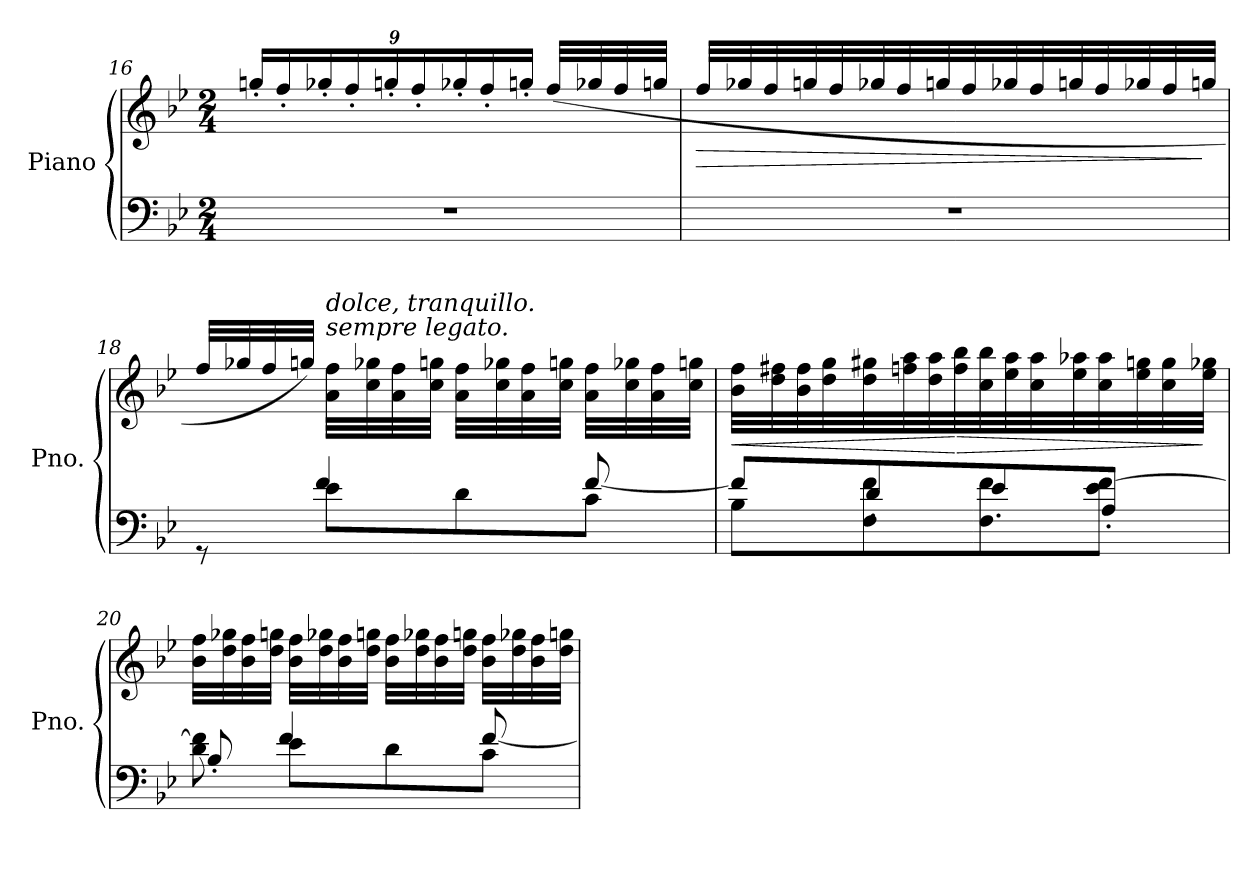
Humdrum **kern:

**kern	**kern	**dynam
*part1	*part1	*part1
*staff2	*staff1	*staff1/2
*I"Piano	*	*
*I'Pno.	*	*
!!LO:PB:g=z
*clefF4	*clefG2	*
*k[b-e-]	*k[b-e-]	*
*M2/4	*M2/4	*
*	*Xbrackettup	*
=16	=16	=16
2r	24ggn'/LL	.
.	24ff'/	.
.	24gg-X'/	.
.	24ff'/	.
.	24ggn'/	.
.	24ff'/	.
.	24gg-X'/	.
.	24ff'/	.
.	24ggn'/JJ	.
.	(>32ff/LLL	.
.	32gg-X/	.
.	32ff/	.
.	32ggn/JJJ	.
=17	=17	=17
!	!	!LO:HP:b
2r	32ff/LLL	>
.	32gg-X/	.
.	32ff/	.
.	32ggn/	.
.	32ff/	.
.	32gg-X/	.
.	32ff/	.
.	32ggn/	.
.	32ff/	.
.	32gg-X/	.
.	32ff/	.
.	32ggn/	.
.	32ff/	.
.	32gg-X/	.
.	32ff/	.
.	32ggn/JJJ	]
=18	=18	=18
*^	*	*
8rGG	8ryy	32ff/LLL	.
.	.	32gg-X/	.
.	.	32ff/	.
.	.	32ggn/JJJ)	.
!	!	!LO:TX:a:i:t=sempre legato.	!
!	!	!LO:TX:a:i:t=dolce, tranquillo.	!
8e-\L	4f/	32a\ 32ff\LLL	.
.	.	32cc\ 32gg-X\	.
.	.	32a\ 32ff\	.
.	.	32cc\ 32ggn\JJJ	.
8d\	.	32a\ 32ff\LLL	.
.	.	32cc\ 32gg-X\	.
.	.	32a\ 32ff\	.
.	.	32cc\ 32ggn\JJJ	.
8c\J	[8f/	32a\ 32ff\LLL	.
.	.	32cc\ 32gg-X\	.
.	.	32a\ 32ff\	.
.	.	32cc\ 32ggn\JJJ	.
!!LO:LB:g=z
=19	=19	=19	=19
!	!	!	!LO:HP:b
8B-\L	8f/L]	32b-\ 32ff\LLL	<
.	.	32dd\ 32ff#X\	.
.	.	32b-\ 32ff#\	.
.	.	32dd\ 32gg\	.
8F\ 8f\	8d'/	32dd\ 32gg#X\	.
.	.	32ffn\ 32aa\	.
.	.	32dd\ 32aa\	.
!	!	!	!LO:HP:n=1:b
.	.	32ff\ 32bb-\	[ >
8F\ 8f\	8e-'/	32cc\ 32bb-\	.
.	.	32ee-\ 32aa\	.
.	.	32cc\ 32aa\	.
.	.	32ee-\ 32aa-X\	.
8e-\ [8f\J	8A'/J	32cc\ 32aa-\	.
.	.	32ee-\ 32ggn\	.
.	.	32cc\ 32gg\	.
.	.	32ee-\ 32gg-X\JJJ	]
=20	=20	=20	=20
8d\ 8f\]	8B-'/	32b-\ 32ff\LLL	.
.	.	32dd\ 32gg-X\	.
.	.	32b-\ 32ff\	.
.	.	32dd\ 32ggn\JJJ	.
8e-\L	4f/	32b-\ 32ff\LLL	.
.	.	32dd\ 32gg-X\	.
.	.	32b-\ 32ff\	.
.	.	32dd\ 32ggn\JJJ	.
8d\	.	32b-\ 32ff\LLL	.
.	.	32dd\ 32gg-X\	.
.	.	32b-\ 32ff\	.
.	.	32dd\ 32ggn\JJJ	.
8c\J	[8f/	32b-\ 32ff\LLL	.
.	.	32dd\ 32gg-X\	.
.	.	32b-\ 32ff\	.
.	.	32dd\ 32ggn\JJJ	.
*v	*v	*	*
=	=	=
*-	*-	*-
